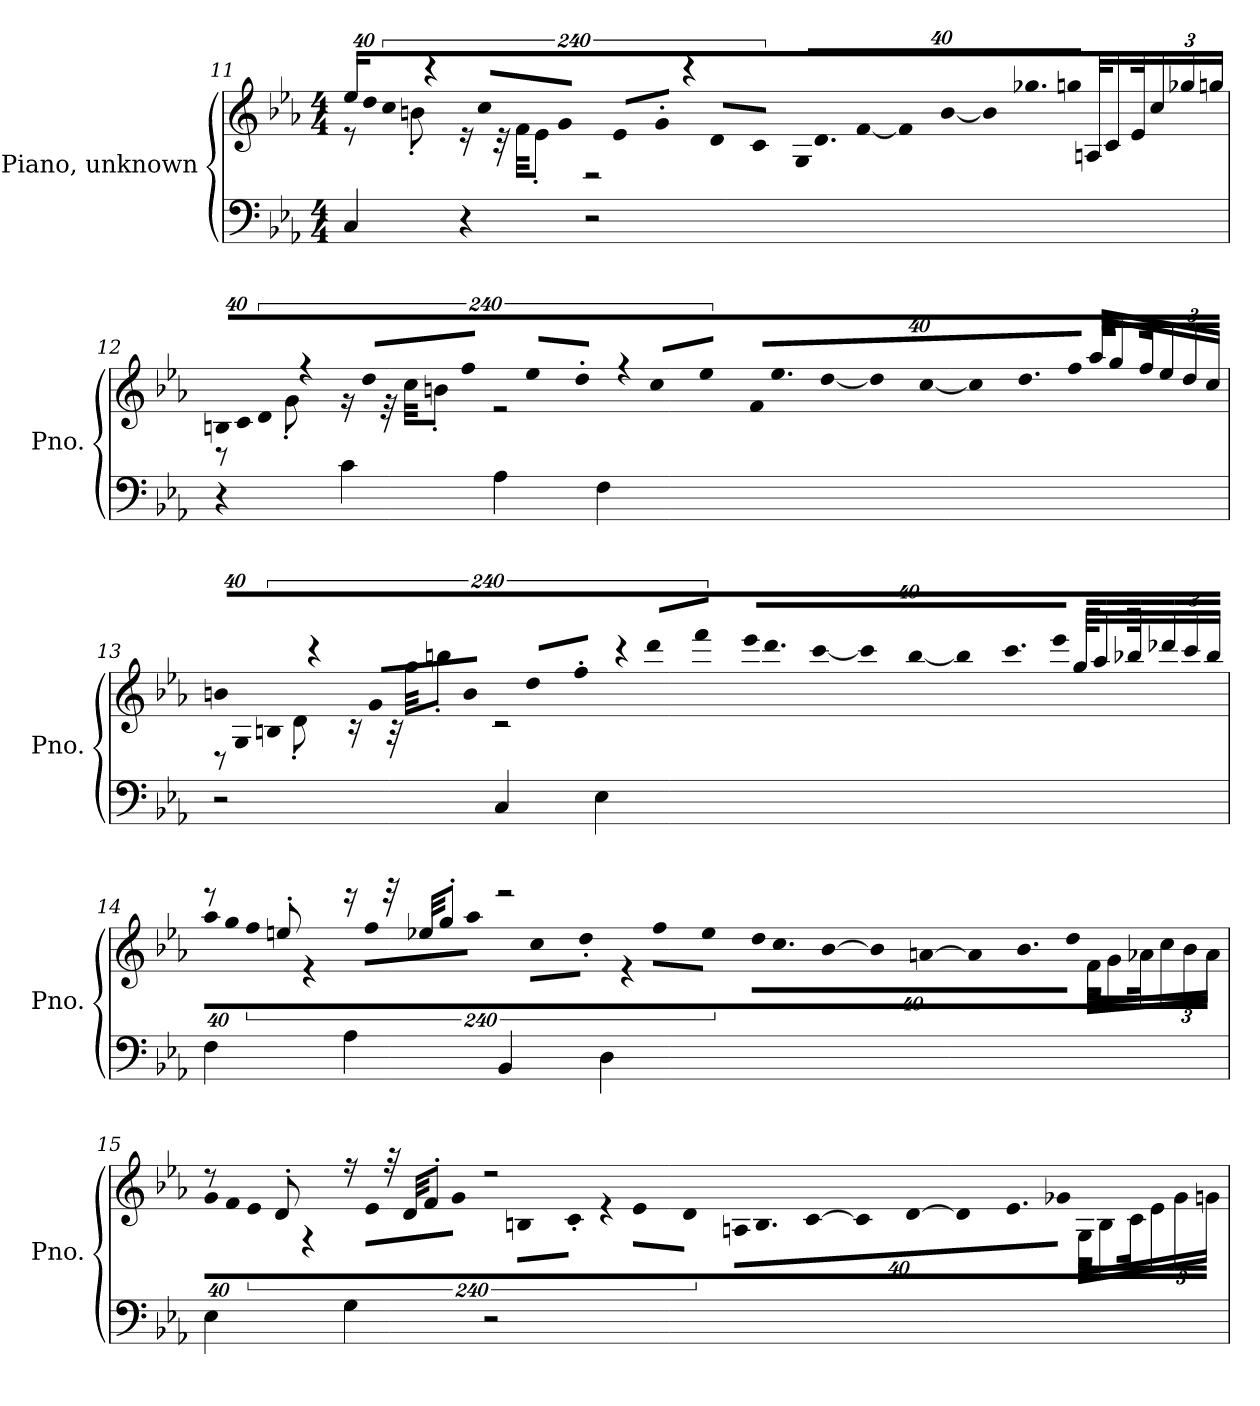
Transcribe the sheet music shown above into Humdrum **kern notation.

**kern	**kern
*part1	*part1
*staff2	*staff1
*I"Piano, unknown	*
*I'Pno.	*
!!LO:LB:g=z
*clefF4	*clefG2
*k[b-e-a-]	*k[b-e-a-]
*M4/4	*M4/4
=11	=11
!	!LO:N:vis=32
*	*^
4C/	640%23ee-/LLL	8r
!	!LO:N:vis=32	!
.	640%23dd/J	.
!	!LO:N:vis=16	!
.	1920%137cc/JJ	.
.	.	8bn'\
!	!LO:N:vis=32	!
.	640%23r	.
!	!LO:N:vis=32	!
.	640%23cc/LLL	.
!	!LO:N:vis=32	!
.	640%23g/JJJ	.
4r	.	16r
!	!LO:N:vis=32	!
.	640%23e-/KLL	.
!	!LO:N:vis=16	!
.	1920%137g'/JJ	.
.	.	32r
.	.	32f\KKL
!	!LO:N:vis=16	!
.	1920%137r	.
.	.	8e-'\J
!	!LO:N:vis=32	!
.	640%23d/LLL	.
!	!LO:N:vis=32	!
.	640%23c/JJJ	.
2r	.	2r
*	*Xbrackettup	*
!	!LO:N:vis=32	!
.	640%23G/LLL	.
!	!LO:N:vis=32.	!
.	1920%103d/	.
!	!LO:N:vis=64	!
.	[960%17f/L	.
!	!LO:N:vis=64	!
.	960%17f/]	.
!	!LO:N:vis=64	!
.	[960%17b/	.
!	!LO:N:vis=64	!
.	960%17b/J]	.
!	!LO:N:vis=32.	!
.	1920%103gg-X/	.
!	!LO:N:vis=32	!
.	640%23ggn/JJJ	.
.	32An/KLL	.
.	16c/	.
.	32e-/K	.
.	24cc/	.
.	24gg-X/	.
.	24ggn/JJ	.
640ryy	.	640ryy
!!LO:LB:g=z	!!
=12	=12	=12
*	*brackettup	*
!	!LO:N:vis=32	!
4r	640%23Bn/LLL	8r
!	!LO:N:vis=32	!
.	640%23c/J	.
!	!LO:N:vis=16	!
.	1920%137d/JJ	.
.	.	8g'\
!	!LO:N:vis=32	!
.	640%23r	.
!	!LO:N:vis=32	!
.	640%23dd/LLL	.
!	!LO:N:vis=32	!
.	640%23ff/JJJ	.
4c\	.	16r
!	!LO:N:vis=32	!
.	640%23ee-/KLL	.
!	!LO:N:vis=16	!
.	1920%137dd'/JJ	.
.	.	32r
.	.	32cc\KKL
!	!LO:N:vis=16	!
.	1920%137r	.
.	.	8bn'\J
!	!LO:N:vis=32	!
.	640%23cc/LLL	.
!	!LO:N:vis=32	!
.	640%23ee-/JJJ	.
4A-\	.	2r
*	*Xbrackettup	*
!	!LO:N:vis=32	!
.	640%23f/LLL	.
!	!LO:N:vis=32.	!
.	1920%103ee-/	.
!	!LO:N:vis=64	!
.	[960%17dd/L	.
!	!LO:N:vis=64	!
.	960%17dd/]	.
!	!LO:N:vis=64	!
.	[960%17cc/	.
!	!LO:N:vis=64	!
.	960%17cc/J]	.
!	!LO:N:vis=32.	!
.	1920%103dd/	.
!	!LO:N:vis=32	!
.	640%23ff/JJJ	.
4F\	.	.
.	32aa-/KLL	.
.	16gg/	.
.	32ff/K	.
.	24ee-/	.
.	24dd/	.
.	24cc/JJ	.
640ryy	.	640ryy
!!LO:LB:g=z	!!
=13	=13	=13
*	*brackettup	*
!	!LO:N:vis=32	!
2r	640%23bn/LLL	8r
!	!LO:N:vis=32	!
.	640%23G/J	.
!	!LO:N:vis=16	!
.	1920%137Bn/JJ	.
.	.	8d'\
!	!LO:N:vis=32	!
.	640%23r	.
!	!LO:N:vis=32	!
.	640%23g/LLL	.
!	!LO:N:vis=32	!
.	640%23b/JJJ	.
.	.	16r
!	!LO:N:vis=32	!
.	640%23dd/KLL	.
!	!LO:N:vis=16	!
.	1920%137ff'/JJ	.
.	.	32r
.	.	32gg\KKL
!	!LO:N:vis=16	!
.	1920%137r	.
.	.	8bbn'\J
!	!LO:N:vis=32	!
.	640%23ddd/LLL	.
!	!LO:N:vis=32	!
.	640%23fff/JJJ	.
4C/	.	2r
*	*Xbrackettup	*
!	!LO:N:vis=32	!
.	640%23eee-/LLL	.
!	!LO:N:vis=32.	!
.	1920%103ddd/	.
!	!LO:N:vis=64	!
.	[960%17ccc/L	.
!	!LO:N:vis=64	!
.	960%17ccc/]	.
!	!LO:N:vis=64	!
.	[960%17bb/	.
!	!LO:N:vis=64	!
.	960%17bb/J]	.
!	!LO:N:vis=32.	!
.	1920%103ccc/	.
!	!LO:N:vis=32	!
.	640%23eee-/JJJ	.
4E-\	.	.
.	32gg/KLL	.
.	16aa-/	.
.	32bb-X/K	.
.	24ddd-X/	.
.	24ccc/	.
.	24bb-/JJ	.
640ryy	.	640ryy
!!LO:PB:g=z	!!
=14	=14	=14
*	*	*brackettup
!	!	!LO:N:vis=32
4F\	8r	640%23aa-\LLL
!	!	!LO:N:vis=32
.	.	640%23gg\J
!	!	!LO:N:vis=16
.	.	1920%137ff\JJ
.	8een'/	.
!	!	!LO:N:vis=32
.	.	640%23r
!	!	!LO:N:vis=32
.	.	640%23ff\LLL
!	!	!LO:N:vis=32
.	.	640%23aa-\JJJ
4A-\	16r	.
!	!	!LO:N:vis=32
.	.	640%23cc\KLL
!	!	!LO:N:vis=16
.	.	1920%137dd'\JJ
.	32r	.
.	32ee-X/KKL	.
!	!	!LO:N:vis=16
.	.	1920%137r
.	8gg'/J	.
!	!	!LO:N:vis=32
.	.	640%23ff\LLL
!	!	!LO:N:vis=32
.	.	640%23ee-\JJJ
4BB-/	2r	.
*	*	*Xbrackettup
!	!	!LO:N:vis=32
.	.	640%23dd\LLL
!	!	!LO:N:vis=32.
.	.	1920%103cc\
!	!	!LO:N:vis=64
.	.	[960%17b-\L
!	!	!LO:N:vis=64
.	.	960%17b-\]
!	!	!LO:N:vis=64
.	.	[960%17an\
!	!	!LO:N:vis=64
.	.	960%17a\J]
!	!	!LO:N:vis=32.
.	.	1920%103b-\
!	!	!LO:N:vis=32
.	.	640%23dd\JJJ
4D\	.	.
.	.	32f\KLL
.	.	16g\
.	.	32a-X\K
.	.	24cc\
.	.	24b-\
.	.	24a-\JJ
640ryy	640ryy	.
!!LO:LB:g=z	!!
=15	=15	=15
*	*	*brackettup
!	!	!LO:N:vis=32
4E-\	8r	640%23g\LLL
!	!	!LO:N:vis=32
.	.	640%23f\J
!	!	!LO:N:vis=16
.	.	1920%137e-\JJ
.	8d'/	.
!	!	!LO:N:vis=32
.	.	640%23r
!	!	!LO:N:vis=32
.	.	640%23e-\LLL
!	!	!LO:N:vis=32
.	.	640%23g\JJJ
4G\	16r	.
!	!	!LO:N:vis=32
.	.	640%23Bn\KLL
!	!	!LO:N:vis=16
.	.	1920%137c'\JJ
.	32r	.
.	32d/KKL	.
!	!	!LO:N:vis=16
.	.	1920%137r
.	8f'/J	.
!	!	!LO:N:vis=32
.	.	640%23e-\LLL
!	!	!LO:N:vis=32
.	.	640%23d\JJJ
2r	2r	.
*	*	*Xbrackettup
!	!	!LO:N:vis=32
.	.	640%23An\LLL
!	!	!LO:N:vis=32.
.	.	1920%103B\
!	!	!LO:N:vis=64
.	.	[960%17c\L
!	!	!LO:N:vis=64
.	.	960%17c\]
!	!	!LO:N:vis=64
.	.	[960%17d\
!	!	!LO:N:vis=64
.	.	960%17d\J]
!	!	!LO:N:vis=32.
.	.	1920%103e-\
!	!	!LO:N:vis=32
.	.	640%23g-X\JJJ
.	.	32G\KLL
.	.	16B\
.	.	32c\K
.	.	24e-\
.	.	24g-\
.	.	24gn\JJ
640ryy	640ryy	.
*	*v	*v
=	=
*-	*-
